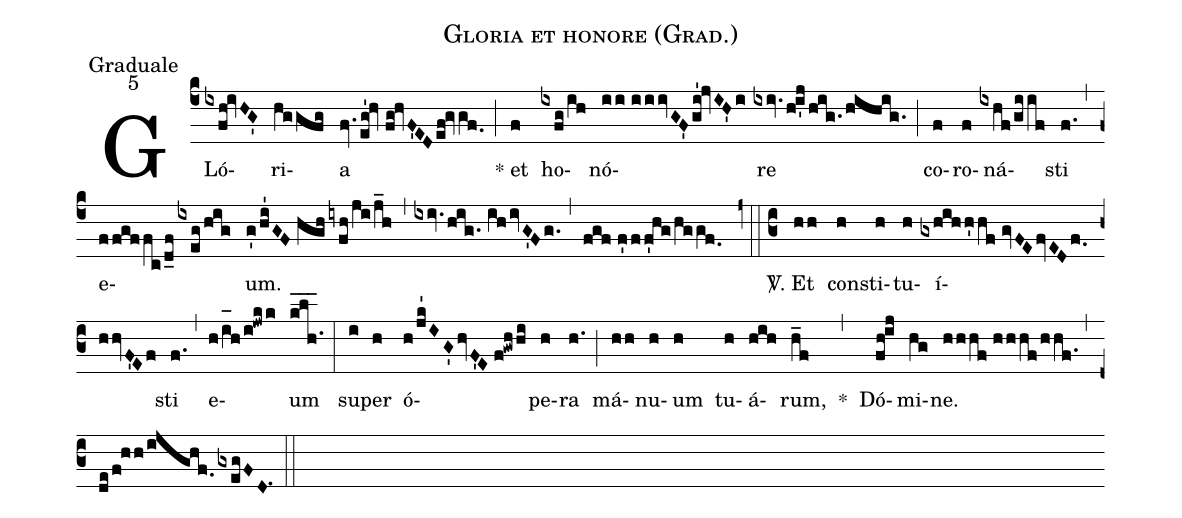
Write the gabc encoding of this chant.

name:Gloria et honore (Grad.);
office-part:Graduale;
mode:5;
%%
(c4) GLó(ixfh!ivHG')ri(hggfg)a(fv.eg'!hv//fg!hvF'EDef!gvgf.0) (;) * et(f) ho(ixfg/ih)nó(ii//iiivGF'gi'!jvIH'i)re(ixiv.hi'j/hig./hihig.) (;) co(f)ro(f)ná(ixhf/giif)sti(f.) (,) e(ffgffc/d_fixeg/hig)um.(g'/hi'GF//hghiyfh/ji/j_h) (,) (ixiv.hig.//ihivG'Fg.) (,) (fgf//f'ff'hg/hggf.0) (z0::c3) <sp>V/</sp>. Et(hh) con(h)sti(h)tu(h)í(gxhihh'hf//gvFEfvEDf.0/[-0.5]hhvF'Ef)sti(f.) (,) e(h/i_[oh:h]h/i!jwkk)um(klh.1___) (:) su(i)per(h) ó(h/jk'IG'hvF'E//f!gwhhi)pe(h)ra(h.) (;) má(hh)nu(h)um(h) tu(h)á(hih)rum,(h_f) *(,) Dó(fh!ij)mi(hg)ne.(hhhf//hhhf/hhf.) (,) (de/f!hh/ijghf.0gxegFD.1) (::)
